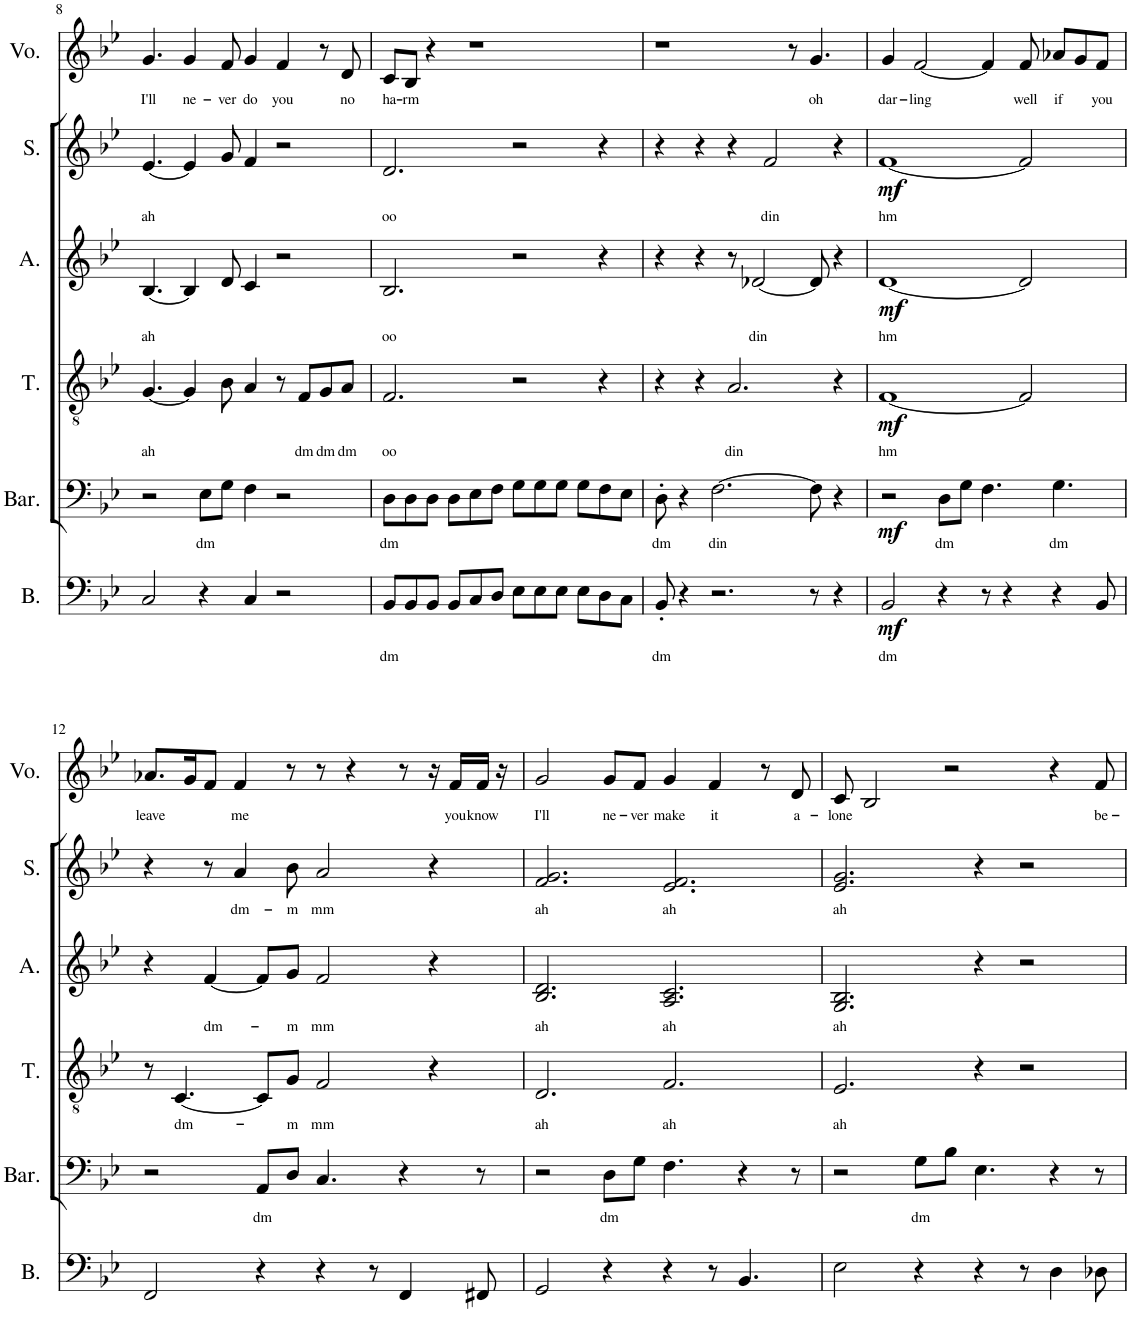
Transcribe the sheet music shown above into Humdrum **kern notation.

**kern	**text	**dynam	**kern	**text	**dynam	**kern	**text	**dynam	**kern	**text	**dynam	**kern	**text	**dynam	**kern	**text
*part6	*part6	*part6	*part5	*part5	*part5	*part4	*part4	*part4	*part3	*part3	*part3	*part2	*part2	*part2	*part1	*part1
*staff6	*staff6	*staff6	*staff5	*staff5	*staff5	*staff4	*staff4	*staff4	*staff3	*staff3	*staff3	*staff2	*staff2	*staff2	*staff1	*staff1
*I"Bass	*	*	*I"Baritone	*	*	*I"Tenor	*	*	*I"Alto	*	*	*I"Soprano	*	*	*I"Voice	*
*I'B.	*	*	*I'Bar.	*	*	*I'T.	*	*	*I'A.	*	*	*I'S.	*	*	*I'Vo.	*
!!LO:PB:g=z
*clefF4	*	*	*clefF4	*	*	*clefGv2	*	*	*clefG2	*	*	*clefG2	*	*	*clefG2	*
*k[b-e-]	*	*	*k[b-e-]	*	*	*k[b-e-]	*	*	*k[b-e-]	*	*	*k[b-e-]	*	*	*k[b-e-]	*
*M12/8	*	*	*M12/8	*	*	*M12/8	*	*	*M12/8	*	*	*M12/8	*	*	*M12/8	*
=8	=8	=8	=8	=8	=8	=8	=8	=8	=8	=8	=8	=8	=8	=8	=8	=8
!	!	!	!	!	!	!	!LO:LY:b	!	!	!LO:LY:b	!	!	!LO:LY:b	!	!	!LO:LY:b
2C/	.	.	2r	.	.	[4.G/	ah	.	[4.B-/	ah	.	[4.e-/	ah	.	4.g/	I'll
!	!	!	!	!	!	!	!	!	!	!	!	!	!	!	!	!LO:LY:b
.	.	.	.	.	.	4G/]	.	.	4B-/]	.	.	4e-/]	.	.	4g/	ne-
!	!	!	!	!LO:LY:b	!	!	!	!	!	!	!	!	!	!	!	!
4r	.	.	8E-\L	dm	.	.	.	.	.	.	.	.	.	.	.	.
!	!	!	!	!	!	!	!	!	!	!	!	!	!	!	!	!LO:LY:b
.	.	.	8G\J	.	.	8B-\	.	.	8d/	.	.	8g/	.	.	8f/	-ver
!	!	!	!	!	!	!	!	!	!	!	!	!	!	!	!	!LO:LY:b
4C/	.	.	4F\	.	.	4A/	.	.	4c/	.	.	4f/	.	.	4g/	do
!	!	!	!	!	!	!	!	!	!	!	!	!	!	!	!	!LO:LY:b
2r	.	.	2r	.	.	8r	.	.	2r	.	.	2r	.	.	4f/	you
!	!	!	!	!	!	!	!LO:LY:b	!	!	!	!	!	!	!	!	!
.	.	.	.	.	.	8F/L	dm	.	.	.	.	.	.	.	.	.
!	!	!	!	!	!	!	!LO:LY:b	!	!	!	!	!	!	!	!	!
.	.	.	.	.	.	8G/	dm	.	.	.	.	.	.	.	8r	.
!	!	!	!	!	!	!	!LO:LY:b	!	!	!	!	!	!	!	!	!LO:LY:b
.	.	.	.	.	.	8A/J	dm	.	.	.	.	.	.	.	8d/	no
=9	=9	=9	=9	=9	=9	=9	=9	=9	=9	=9	=9	=9	=9	=9	=9	=9
!	!LO:LY:b	!	!	!LO:LY:b	!	!	!LO:LY:b	!	!	!LO:LY:b	!	!	!LO:LY:b	!	!	!LO:LY:b
8BB-/L	dm	.	8D\L	dm	.	2.F/	oo	.	2.B-/	oo	.	2.d/	oo	.	8c/L	ha-
!	!	!	!	!	!	!	!	!	!	!	!	!	!	!	!	!LO:LY:b
8BB-/	.	.	8D\	.	.	.	.	.	.	.	.	.	.	.	8B-/J	-rm
8BB-/J	.	.	8D\J	.	.	.	.	.	.	.	.	.	.	.	4r	.
8BB-/L	.	.	8D\L	.	.	.	.	.	.	.	.	.	.	.	.	.
8C/	.	.	8E-\	.	.	.	.	.	.	.	.	.	.	.	1r	.
8D/J	.	.	8F\J	.	.	.	.	.	.	.	.	.	.	.	.	.
8E-\L	.	.	8G\L	.	.	2r	.	.	2r	.	.	2r	.	.	.	.
8E-\	.	.	8G\	.	.	.	.	.	.	.	.	.	.	.	.	.
8E-\J	.	.	8G\J	.	.	.	.	.	.	.	.	.	.	.	.	.
8E-\L	.	.	8G\L	.	.	.	.	.	.	.	.	.	.	.	.	.
8D\	.	.	8F\	.	.	4r	.	.	4r	.	.	4r	.	.	.	.
8C\J	.	.	8E-\J	.	.	.	.	.	.	.	.	.	.	.	.	.
=10	=10	=10	=10	=10	=10	=10	=10	=10	=10	=10	=10	=10	=10	=10	=10	=10
!	!LO:LY:b	!	!	!LO:LY:b	!	!	!	!	!	!	!	!	!	!	!	!
8BB-'/	dm	.	8D'\	dm	.	4r	.	.	4r	.	.	4r	.	.	1r	.
4r	.	.	4r	.	.	.	.	.	.	.	.	.	.	.	.	.
.	.	.	.	.	.	4r	.	.	4r	.	.	4r	.	.	.	.
!	!	!	!	!LO:LY:b	!	!	!	!	!	!	!	!	!	!	!	!
2.r	.	.	[2.F\	din	.	.	.	.	.	.	.	.	.	.	.	.
!	!	!	!	!	!	!	!LO:LY:b	!	!	!	!	!	!	!	!	!
.	.	.	.	.	.	2.A/	din	.	8r	.	.	4r	.	.	.	.
!	!	!	!	!	!	!	!	!	!	!LO:LY:b	!	!	!	!	!	!
.	.	.	.	.	.	.	.	.	[2d-X/	din	.	.	.	.	.	.
!	!	!	!	!	!	!	!	!	!	!	!	!	!LO:LY:b	!	!	!
.	.	.	.	.	.	.	.	.	.	.	.	2f/	din	.	.	.
.	.	.	.	.	.	.	.	.	.	.	.	.	.	.	8r	.
!	!	!	!	!	!	!	!	!	!	!	!	!	!	!	!	!LO:LY:b
8r	.	.	8F\]	.	.	.	.	.	8d-/]	.	.	.	.	.	4.g/	oh
4r	.	.	4r	.	.	4r	.	.	4r	.	.	4r	.	.	.	.
=11	=11	=11	=11	=11	=11	=11	=11	=11	=11	=11	=11	=11	=11	=11	=11	=11
!	!LO:LY:b	!LO:DY:b	!	!	!LO:DY:b	!	!LO:LY:b	!LO:DY:b	!	!LO:LY:b	!LO:DY:b	!	!LO:LY:b	!LO:DY:b	!	!LO:LY:b
2BB-/	dm	mf	2r	.	mf	[1F	hm	mf	[1d	hm	mf	[1f	hm	mf	4g/	dar-
!	!	!	!	!	!	!	!	!	!	!	!	!	!	!	!	!LO:LY:b
.	.	.	.	.	.	.	.	.	.	.	.	.	.	.	[2f/	-ling
!	!	!	!	!LO:LY:b	!	!	!	!	!	!	!	!	!	!	!	!
4r	.	.	8D\L	dm	.	.	.	.	.	.	.	.	.	.	.	.
.	.	.	8G\J	.	.	.	.	.	.	.	.	.	.	.	.	.
8r	.	.	4.F\	.	.	.	.	.	.	.	.	.	.	.	4f/]	.
4r	.	.	.	.	.	.	.	.	.	.	.	.	.	.	.	.
!	!	!	!	!	!	!	!	!	!	!	!	!	!	!	!	!LO:LY:b
.	.	.	.	.	.	2F/]	.	.	2d/]	.	.	2f/]	.	.	8f/	well
!	!	!	!	!LO:LY:b	!	!	!	!	!	!	!	!	!	!	!	!LO:LY:b
4r	.	.	4.G\	dm	.	.	.	.	.	.	.	.	.	.	8a-X/L	if
.	.	.	.	.	.	.	.	.	.	.	.	.	.	.	8g/	.
!	!	!	!	!	!	!	!	!	!	!	!	!	!	!	!	!LO:LY:b
8BB-/	.	.	.	.	.	.	.	.	.	.	.	.	.	.	8f/J	you
!!LO:LB:g=z
=12	=12	=12	=12	=12	=12	=12	=12	=12	=12	=12	=12	=12	=12	=12	=12	=12
!	!	!	!	!	!	!	!	!	!	!	!	!	!	!	!	!LO:LY:b
2FF/	.	.	2r	.	.	8r	.	.	4r	.	.	4r	.	.	8.a-X/L	leave
!	!	!	!	!	!	!	!LO:LY:b	!	!	!	!	!	!	!	!	!
.	.	.	.	.	.	[4.C/	dm-	.	.	.	.	.	.	.	.	.
.	.	.	.	.	.	.	.	.	.	.	.	.	.	.	16g/K	.
!	!	!	!	!	!	!	!	!	!	!LO:LY:b	!	!	!	!	!	!
.	.	.	.	.	.	.	.	.	[4f/	dm-	.	8r	.	.	8f/J	.
!	!	!	!	!	!	!	!	!	!	!	!	!	!LO:LY:b	!	!	!LO:LY:b
.	.	.	.	.	.	.	.	.	.	.	.	4a/	dm-	.	4f/	me
!	!	!	!	!LO:LY:b	!	!	!	!	!	!	!	!	!	!	!	!
4r	.	.	8AA/L	dm	.	8C/L]	.	.	8f/L]	.	.	.	.	.	.	.
!	!	!	!	!	!	!	!LO:LY:b	!	!	!LO:LY:b	!	!	!LO:LY:b	!	!	!
.	.	.	8D/J	.	.	8G/J	-m	.	8g/J	-m	.	8b-\	-m	.	8r	.
!	!	!	!	!	!	!	!LO:LY:b	!	!	!LO:LY:b	!	!	!LO:LY:b	!	!	!
4r	.	.	4.C/	.	.	2F/	mm	.	2f/	mm	.	2a/	mm	.	8r	.
.	.	.	.	.	.	.	.	.	.	.	.	.	.	.	4r	.
8r	.	.	.	.	.	.	.	.	.	.	.	.	.	.	.	.
4FF/	.	.	4r	.	.	.	.	.	.	.	.	.	.	.	8r	.
.	.	.	.	.	.	4r	.	.	4r	.	.	4r	.	.	16r	.
!	!	!	!	!	!	!	!	!	!	!	!	!	!	!	!	!LO:LY:b
.	.	.	.	.	.	.	.	.	.	.	.	.	.	.	16f/LL	you
!	!	!	!	!	!	!	!	!	!	!	!	!	!	!	!	!LO:LY:b
8FF#X/	.	.	8r	.	.	.	.	.	.	.	.	.	.	.	16f/JJ	know
.	.	.	.	.	.	.	.	.	.	.	.	.	.	.	16r	.
=13	=13	=13	=13	=13	=13	=13	=13	=13	=13	=13	=13	=13	=13	=13	=13	=13
!	!	!	!	!	!	!	!LO:LY:b	!	!	!LO:LY:b	!	!	!LO:LY:b	!	!	!LO:LY:b
2GG/	.	.	2r	.	.	2.D/	ah	.	2.B-/ 2.d/	ah	.	2.f/ 2.g/	ah	.	2g/	I'll
!	!	!	!	!LO:LY:b	!	!	!	!	!	!	!	!	!	!	!	!LO:LY:b
4r	.	.	8D\L	dm	.	.	.	.	.	.	.	.	.	.	8g/L	ne-
!	!	!	!	!	!	!	!	!	!	!	!	!	!	!	!	!LO:LY:b
.	.	.	8G\J	.	.	.	.	.	.	.	.	.	.	.	8f/J	-ver
!	!	!	!	!	!	!	!LO:LY:b	!	!	!LO:LY:b	!	!	!LO:LY:b	!	!	!LO:LY:b
4r	.	.	4.F\	.	.	2.F/	ah	.	2.A/ 2.c/	ah	.	2.e-/ 2.f/	ah	.	4g/	make
!	!	!	!	!	!	!	!	!	!	!	!	!	!	!	!	!LO:LY:b
8r	.	.	.	.	.	.	.	.	.	.	.	.	.	.	4f/	it
4.BB-/	.	.	4r	.	.	.	.	.	.	.	.	.	.	.	.	.
.	.	.	.	.	.	.	.	.	.	.	.	.	.	.	8r	.
!	!	!	!	!	!	!	!	!	!	!	!	!	!	!	!	!LO:LY:b
.	.	.	8r	.	.	.	.	.	.	.	.	.	.	.	8d/	a-
=14	=14	=14	=14	=14	=14	=14	=14	=14	=14	=14	=14	=14	=14	=14	=14	=14
!	!	!	!	!	!	!	!LO:LY:b	!	!	!LO:LY:b	!	!	!LO:LY:b	!	!	!LO:LY:b
2E-\	.	.	2r	.	.	2.E-/	ah	.	2.G/ 2.B-/	ah	.	2.e-/ 2.g/	ah	.	8c/	-lone
.	.	.	.	.	.	.	.	.	.	.	.	.	.	.	2B-/	.
!	!	!	!	!LO:LY:b	!	!	!	!	!	!	!	!	!	!	!	!
4r	.	.	8G\L	dm	.	.	.	.	.	.	.	.	.	.	.	.
.	.	.	8B-\J	.	.	.	.	.	.	.	.	.	.	.	2r	.
4r	.	.	4.E-\	.	.	4r	.	.	4r	.	.	4r	.	.	.	.
8r	.	.	.	.	.	2r	.	.	2r	.	.	2r	.	.	.	.
4D\	.	.	4r	.	.	.	.	.	.	.	.	.	.	.	4r	.
!	!	!	!	!	!	!	!	!	!	!	!	!	!	!	!	!LO:LY:b
8D-X\	.	.	8r	.	.	.	.	.	.	.	.	.	.	.	8f/	be-
=	=	=	=	=	=	=	=	=	=	=	=	=	=	=	=	=
*-	*-	*-	*-	*-	*-	*-	*-	*-	*-	*-	*-	*-	*-	*-	*-	*-
